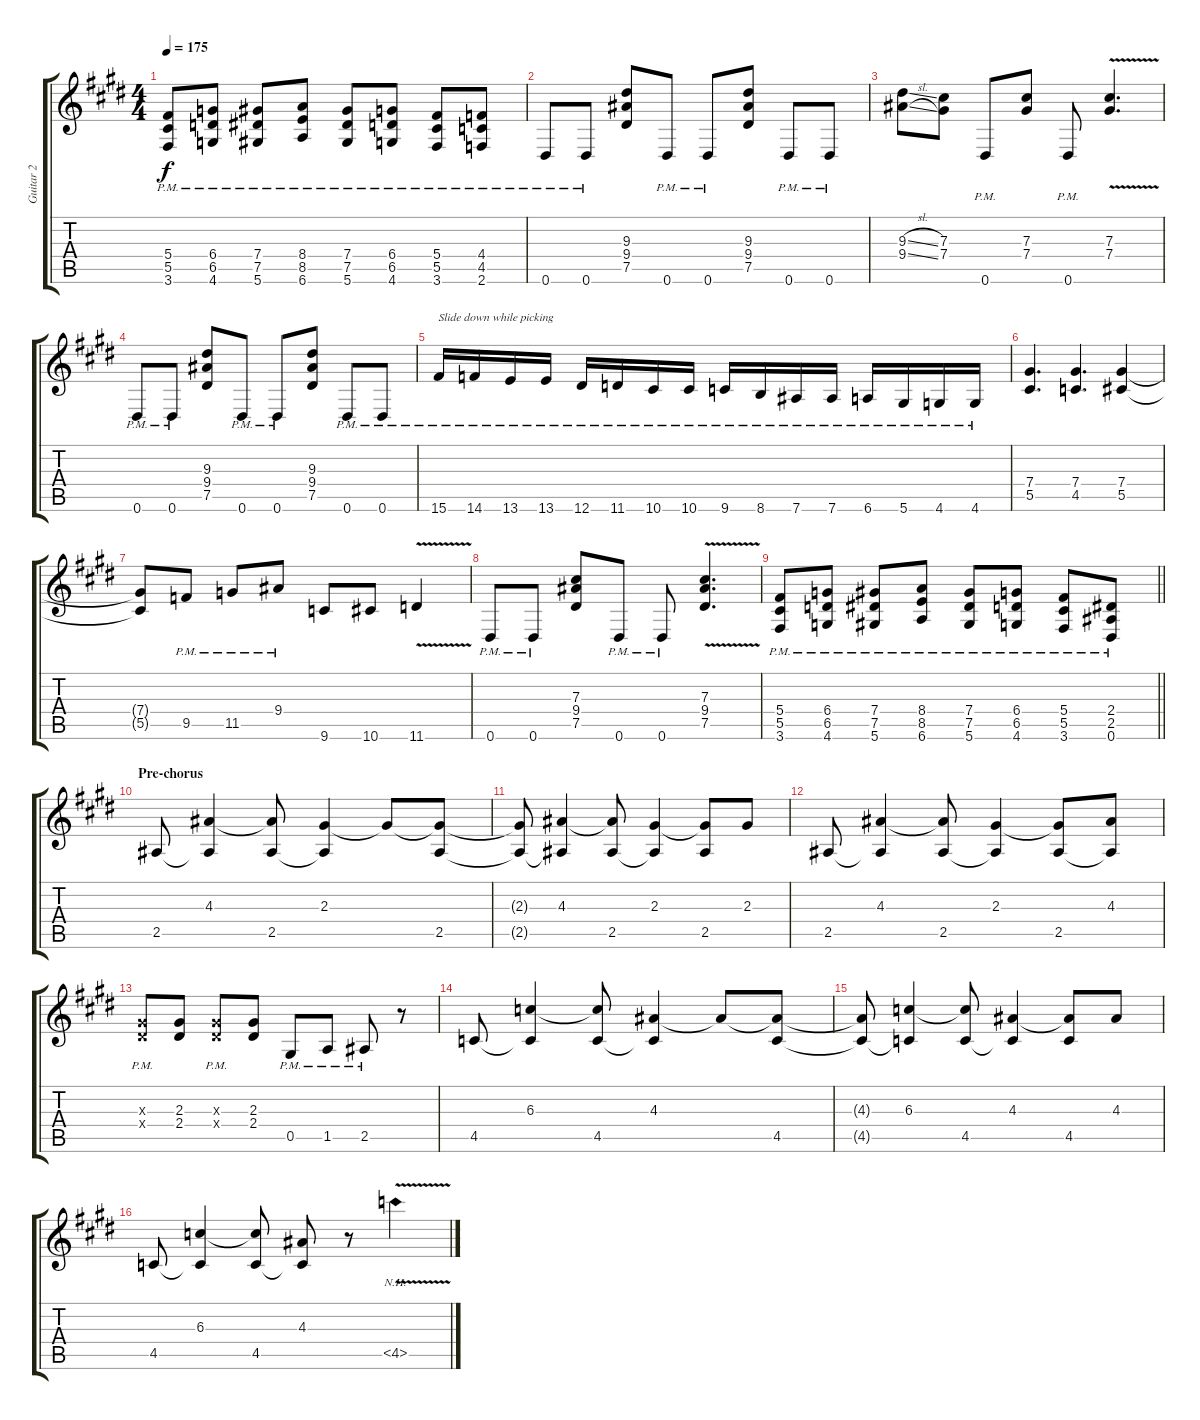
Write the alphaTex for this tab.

\track ("Guitar 2" "Guitar 2") {instrument distortionguitar}
\staff {score tabs}
\tuning (Eb4 Bb3 Gb3 Db3 Ab2 Eb2) {hide}
\ts (4 4)
\tempo 175
\clef g2
\ks e
(5.4{pm} 5.5{pm} 3.6{pm}).8{dy f} (6.4{pm} 6.5{pm} 4.6{pm}).8 (7.4{pm} 7.5{pm} 5.6{pm}).8 (8.4{pm} 8.5{pm} 6.6{pm}).8 (7.4{pm} 7.5{pm} 5.6{pm}).8 (6.4{pm} 6.5{pm} 4.6{pm}).8 (5.4{pm} 5.5{pm} 3.6{pm}).8 (4.4{pm} 4.5{pm} 2.6{pm}).8 |
0.6{pm}.8 0.6{pm}.8 (9.3 9.4 7.5).8 0.6{pm}.8 0.6{pm}.8 (9.3 9.4 7.5).8 0.6{pm}.8 0.6{pm}.8 |
(9.3{sl} 9.4{sl}).8 (7.3 7.4).8 0.6{pm}.8 (7.3 7.4).8 0.6{pm}.8 (7.3{v} 7.4{v}).4{d} |
0.6{pm}.8 0.6{pm}.8 (9.3 9.4 7.5).8 0.6{pm}.8 0.6{pm}.8 (9.3 9.4 7.5).8 0.6{pm}.8 0.6{pm}.8 |
15.6{pm}.16{txt "Slide down while picking"} 14.6{pm}.16 13.6{pm}.16 13.6{pm}.16 12.6{pm}.16 11.6{pm}.16 10.6{pm}.16 10.6{pm}.16 9.6{pm}.16 8.6{pm}.16 7.6{pm}.16 7.6{pm}.16 6.6{pm}.16 5.6{pm}.16 4.6{pm}.16 4.6{pm}.16 |
(7.4 5.5).4{d} (7.4 4.5).4{d} (7.4 5.5).4 |
(7.4{t} 5.5{t}).8 9.5{pm}.8 11.5{pm}.8 9.4{pm}.8 9.6.8 10.6.8 11.6{v}.4 |
0.6{pm}.8 0.6{pm}.8 (7.3 9.4 7.5).8 0.6{pm}.8 0.6{pm}.8 (7.3{v} 9.4{v} 7.5{v}).4{d} |
\barLineRight lightlight
(5.4{pm} 5.5{pm} 3.6{pm}).8 (6.4{pm} 6.5{pm} 4.6{pm}).8 (7.4{pm} 7.5{pm} 5.6{pm}).8 (8.4{pm} 8.5{pm} 6.6{pm}).8 (7.4{pm} 7.5{pm} 5.6{pm}).8 (6.4{pm} 6.5{pm} 4.6{pm}).8 (5.4{pm} 5.5{pm} 3.6{pm}).8 (2.4{pm} 2.5{pm} 0.6{pm}).8 |
\section ("" "Pre-chorus")
2.5.8 (4.3 2.5{t}).4 (4.3{t} 2.5).8 (2.3 2.5{t}).4 2.3{t}.8 (2.3{t} 2.5).8 |
(2.3{t} 2.5{t}).8 (4.3 2.5{t}).4 (4.3{t} 2.5).8 (2.3 2.5{t}).4 (2.3{t} 2.5).8 2.3.8 |
2.5.8 (4.3 2.5{t}).4 (4.3{t} 2.5).8 (2.3 2.5{t}).4 (2.3{t} 2.5).8 (4.3 2.5{t}).8 |
(2.3{pm x} 2.4{pm x}).8 (2.3 2.4).8 (2.3{pm x} 2.4{pm x}).8 (2.3 2.4).8 0.5{pm}.8 1.5{pm}.8 2.5{pm}.8 r.8 |
4.5.8 (6.3 4.5{t}).4 (6.3{t} 4.5).8 (4.3 4.5{t}).4 4.3{t}.8 (4.3{t} 4.5).8 |
(4.3{t} 4.5{t}).8 (6.3 4.5{t}).4 (6.3{t} 4.5).8 (4.3 4.5{t}).4 (4.3{t} 4.5).8 4.3.8 |
4.5.8 (6.3 4.5{t}).4 (6.3{t} 4.5).8 (4.3 4.5{t}).8 r.8 4.5{nh v}.4
